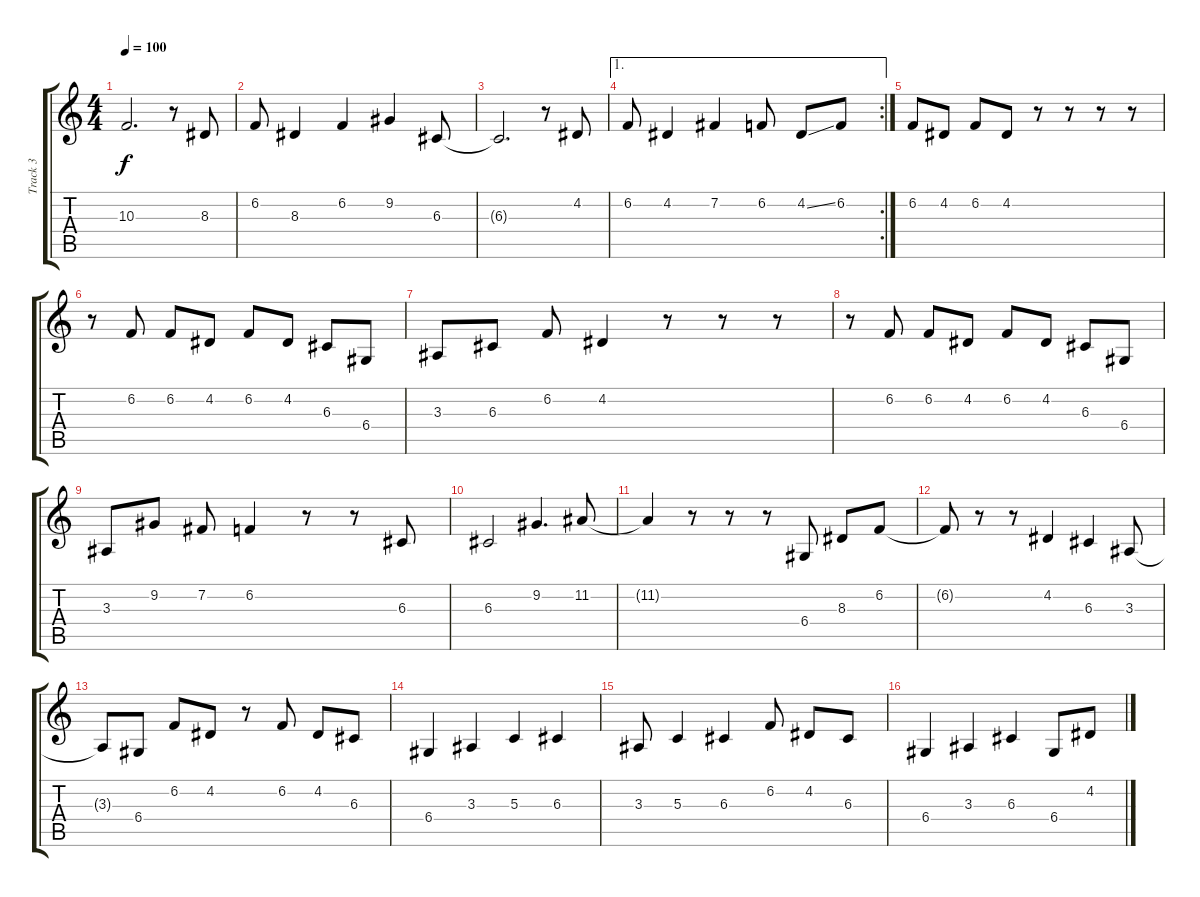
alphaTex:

\track ("Track 3" "Track 3") {instrument lead2sawtooth}
\staff {score tabs}
\tuning (E4 B3 G3 D3 A2 E2) {hide}
\ts (4 4)
\tempo 100
\clef g2
\ks c
10.3.2{d dy f} r.8 8.3.8 |
6.2.8 8.3.4 6.2.4 9.2.4 6.3.8 |
6.3{t}.2{d} r.8 4.2.8 |
\ae 1
\rc 2
6.2.8 4.2.4 7.2.4 6.2.8 4.2{ss}.8 6.2.8 |
6.2.8 4.2.8 6.2.8 4.2.8 r.8 r.8 r.8 r.8 |
r.8 6.2.8 6.2.8 4.2.8 6.2.8 4.2.8 6.3.8 6.4.8 |
3.3.8 6.3.8 6.2.8 4.2.4 r.8 r.8 r.8 |
r.8 6.2.8 6.2.8 4.2.8 6.2.8 4.2.8 6.3.8 6.4.8 |
3.3.8 9.2.8 7.2.8 6.2.4 r.8 r.8 6.3.8 |
6.3.2 9.2.4{d} 11.2.8 |
11.2{t}.4 r.8 r.8 r.8 6.4.8 8.3.8 6.2.8 |
6.2{t}.8 r.8 r.8 4.2.4 6.3.4 3.3.8 |
3.3{t}.8 6.4.8 6.2.8 4.2.8 r.8 6.2.8 4.2.8 6.3.8 |
6.4.4 3.3.4 5.3.4 6.3.4 |
3.3.8 5.3.4 6.3.4 6.2.8 4.2.8 6.3.8 |
6.4.4 3.3.4 6.3.4 6.4.8 4.2.8
